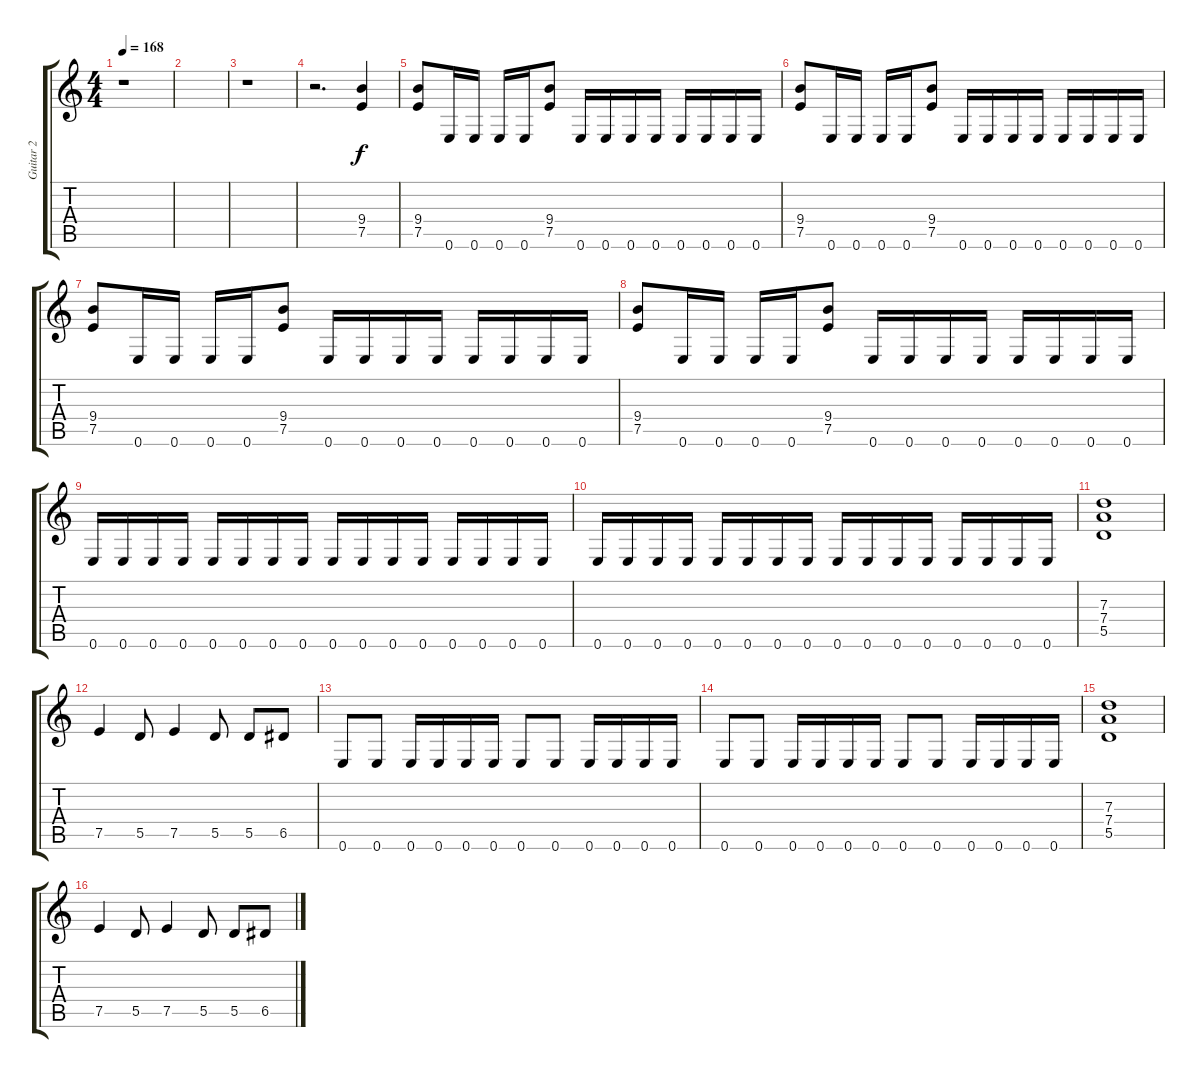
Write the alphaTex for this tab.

\track ("Guitar 2" "Guitar 2") {instrument distortionguitar}
\staff {score tabs}
\tuning (E4 B3 G3 D3 A2 E2) {hide}
\ts (4 4)
\tempo 168
\clef g2
\ks c
r.1{dy f instrument distortionguitar} |
|
r.1 |
r.2{d} (9.4 7.5).4 |
(9.4 7.5).8 0.6.16 0.6.16 0.6.16 0.6.16 (9.4 7.5).8 0.6.16 0.6.16 0.6.16 0.6.16 0.6.16 0.6.16 0.6.16 0.6.16 |
(9.4 7.5).8 0.6.16 0.6.16 0.6.16 0.6.16 (9.4 7.5).8 0.6.16 0.6.16 0.6.16 0.6.16 0.6.16 0.6.16 0.6.16 0.6.16 |
(9.4 7.5).8 0.6.16 0.6.16 0.6.16 0.6.16 (9.4 7.5).8 0.6.16 0.6.16 0.6.16 0.6.16 0.6.16 0.6.16 0.6.16 0.6.16 |
(9.4 7.5).8 0.6.16 0.6.16 0.6.16 0.6.16 (9.4 7.5).8 0.6.16 0.6.16 0.6.16 0.6.16 0.6.16 0.6.16 0.6.16 0.6.16 |
0.6.16 0.6.16 0.6.16 0.6.16 0.6.16 0.6.16 0.6.16 0.6.16 0.6.16 0.6.16 0.6.16 0.6.16 0.6.16 0.6.16 0.6.16 0.6.16 |
0.6.16 0.6.16 0.6.16 0.6.16 0.6.16 0.6.16 0.6.16 0.6.16 0.6.16 0.6.16 0.6.16 0.6.16 0.6.16 0.6.16 0.6.16 0.6.16 |
(7.3 7.4 5.5).1 |
7.5.4 5.5.8 7.5.4 5.5.8 5.5.8 6.5.8 |
0.6.8 0.6.8 0.6.16 0.6.16 0.6.16 0.6.16 0.6.8 0.6.8 0.6.16 0.6.16 0.6.16 0.6.16 |
0.6.8 0.6.8 0.6.16 0.6.16 0.6.16 0.6.16 0.6.8 0.6.8 0.6.16 0.6.16 0.6.16 0.6.16 |
(7.3 7.4 5.5).1 |
7.5.4 5.5.8 7.5.4 5.5.8 5.5.8 6.5.8
